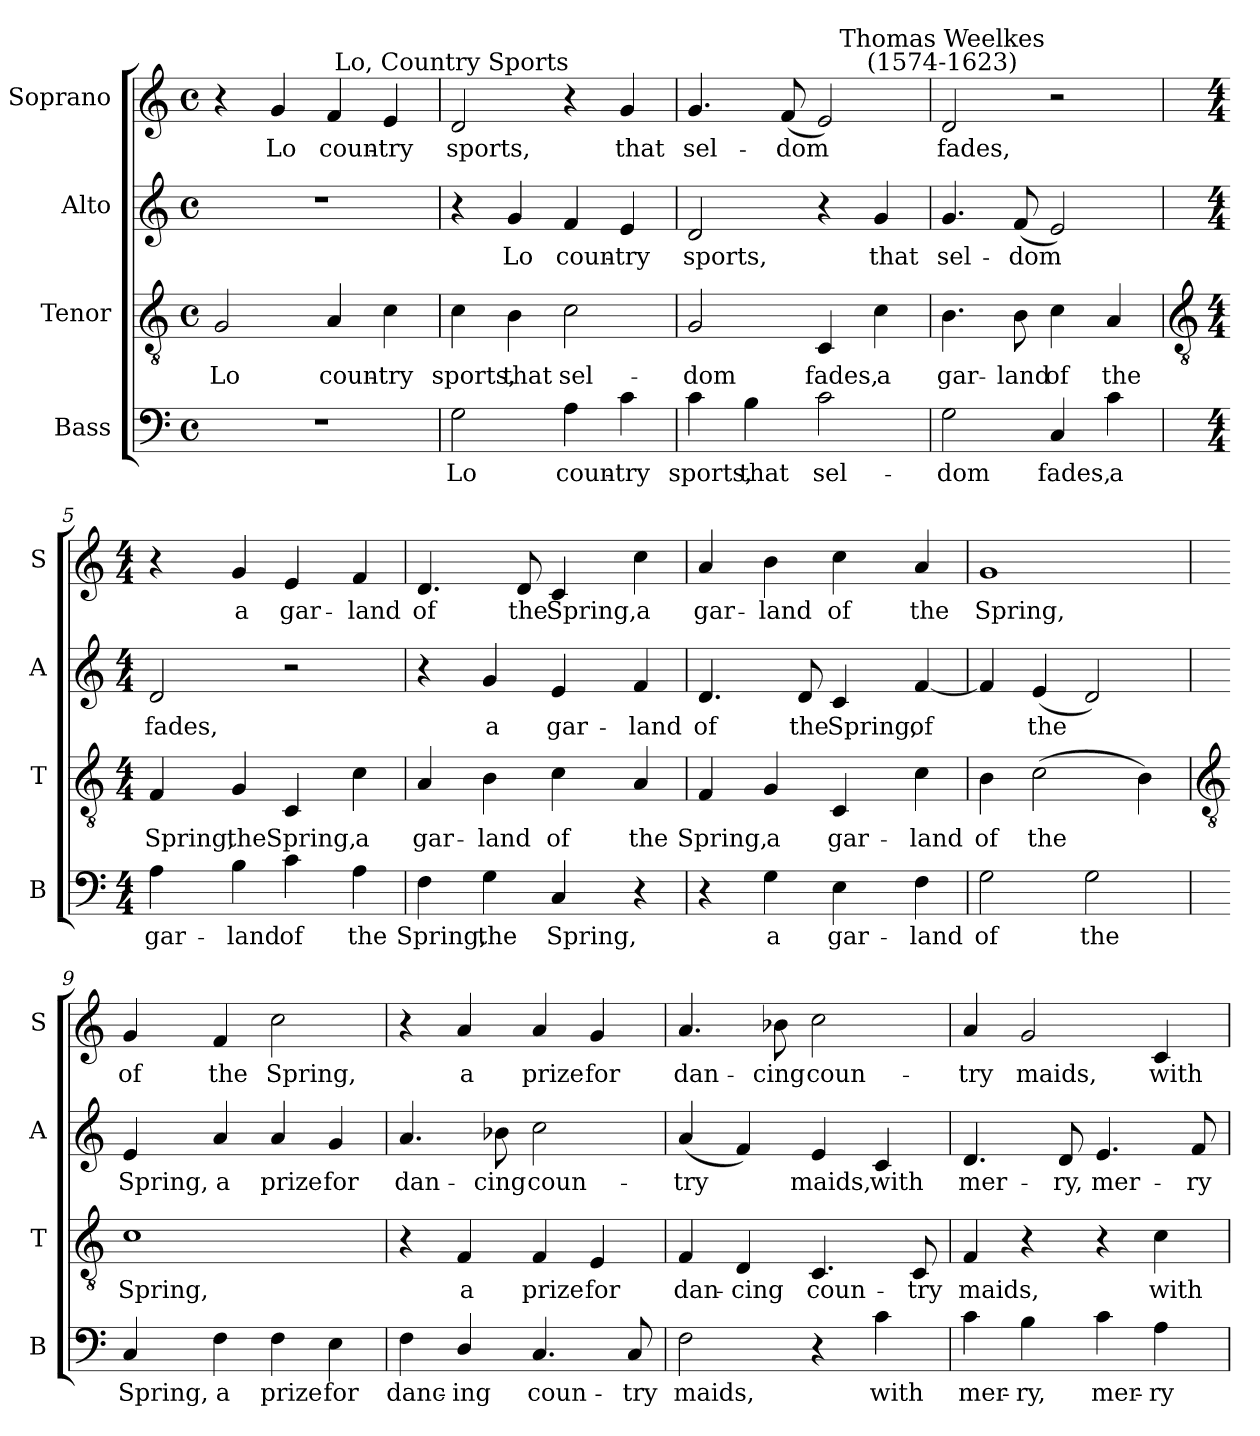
**kern	**text	**kern	**text	**kern	**text	**kern	**text
*part4	*part4	*part3	*part3	*part2	*part2	*part1	*part1
*staff4	*staff4	*staff3	*staff3	*staff2	*staff2	*staff1	*staff1
*I"Bass	*	*I"Tenor	*	*I"Alto	*	*I"Soprano	*
*I'B	*	*I'T	*	*I'A	*	*I'S	*
*clefF4	*	*clefGv2	*	*clefG2	*	*clefG2	*
*k[]	*	*k[]	*	*k[]	*	*k[]	*
*C:	*	*C:	*	*C:	*	*C:	*
*M4/4	*	*M4/4	*	*M4/4	*	*M4/4	*
*met(c)	*	*met(c)	*	*met(c)	*	*met(c)	*
=1	=1	=1	=1	=1	=1	=1	=1
!	!	!	!LO:LY:b	!	!	!	!
1r	.	2G	Lo	1r	.	4r	.
!	!	!	!	!	!	!	!LO:LY:b
.	.	.	.	.	.	4g	Lo
!	!	!	!LO:LY:b	!	!	!	!LO:LY:b
.	.	4A	coun-	.	.	4f	coun-
!	!	!	!LO:LY:b	!	!	!	!LO:LY:b
.	.	4c	-try	.	.	4e	-try
=2	=2	=2	=2	=2	=2	=2	=2
!	!	!	!	!	!	!LO:TX:a:cj:t=Lo, Country Sports	!
!	!LO:LY:b	!	!LO:LY:b	!	!	!	!LO:LY:b
2G	Lo	4c	sports,	4r	.	2d	sports,
!	!	!	!LO:LY:b	!	!LO:LY:b	!	!
.	.	4B	that	4g	Lo	.	.
!	!LO:LY:b	!	!LO:LY:b	!	!LO:LY:b	!	!
4A	coun-	2c	sel-	4f	coun-	4r	.
!	!LO:LY:b	!	!	!	!LO:LY:b	!	!LO:LY:b
4c	-try	.	.	4e	-try	4g	that
=3	=3	=3	=3	=3	=3	=3	=3
!	!LO:LY:b	!	!LO:LY:b	!	!LO:LY:b	!	!LO:LY:b
4c	sports,	2G	-dom	2d	sports,	4.g	sel-
!	!LO:LY:b	!	!	!	!	!	!
4B	that	.	.	.	.	.	.
!	!	!	!	!	!	!	!LO:LY:b
.	.	.	.	.	.	(<8fL	-dom
!	!LO:LY:b	!	!LO:LY:b	!	!	!	!
2c	sel-	4C	fades,	4r	.	2e)	.
!	!	!	!LO:LY:b	!	!LO:LY:b	!	!
.	.	4c	a	4g	that	.	.
=4	=4	=4	=4	=4	=4	=4	=4
!	!	!	!	!	!	!LO:TX:a:cj:t=Thomas Weelkes\n(1574-1623)	!
!	!LO:LY:b	!	!LO:LY:b	!	!LO:LY:b	!	!LO:LY:b
2G	-dom	4.B	gar-	4.g	sel-	2d	fades,
!	!	!	!LO:LY:b	!	!LO:LY:b	!	!
.	.	8B	-land	(<8fL	-dom	.	.
!	!LO:LY:b	!	!LO:LY:b	!	!	!	!
4C	fades,	4c	of	2e)	.	2r	.
!	!LO:LY:b	!	!LO:LY:b	!	!	!	!
4c	a	4A	the	.	.	.	.
!!LO:LB:g=z
=5	=5	=5	=5	=5	=5	=5	=5
*	*	*clefGv2	*	*	*	*	*
*M4/4	*	*M4/4	*	*M4/4	*	*M4/4	*
!	!LO:LY:b	!	!LO:LY:b	!	!LO:LY:b	!	!
4A	gar-	4F	Spring,	2d	fades,	4r	.
!	!LO:LY:b	!	!LO:LY:b	!	!	!	!LO:LY:b
4B	-land	4G	the	.	.	4g	a
!	!LO:LY:b	!	!LO:LY:b	!	!	!	!LO:LY:b
4c	of	4C	Spring,	2r	.	4e	gar-
!	!LO:LY:b	!	!LO:LY:b	!	!	!	!LO:LY:b
4A	the	4c	a	.	.	4f	-land
=6	=6	=6	=6	=6	=6	=6	=6
!	!LO:LY:b	!	!LO:LY:b	!	!	!	!LO:LY:b
4F	Spring,	4A	gar-	4r	.	4.d	of
!	!LO:LY:b	!	!LO:LY:b	!	!LO:LY:b	!	!
4G	the	4B	-land	4g	a	.	.
!	!	!	!	!	!	!	!LO:LY:b
.	.	.	.	.	.	8d	the
!	!LO:LY:b	!	!LO:LY:b	!	!LO:LY:b	!	!LO:LY:b
4C	Spring,	4c	of	4e	gar-	4c	Spring,
!	!	!	!LO:LY:b	!	!LO:LY:b	!	!LO:LY:b
4r	.	4A	the	4f	-land	4cc	a
=7	=7	=7	=7	=7	=7	=7	=7
!	!	!	!LO:LY:b	!	!LO:LY:b	!	!LO:LY:b
4r	.	4F	Spring,	4.d	of	4a	gar-
!	!LO:LY:b	!	!LO:LY:b	!	!	!	!LO:LY:b
4G	a	4G	a	.	.	4b	-land
!	!	!	!	!	!LO:LY:b	!	!
.	.	.	.	8d	the	.	.
!	!LO:LY:b	!	!LO:LY:b	!	!LO:LY:b	!	!LO:LY:b
4E	gar-	4C	gar-	4c	Spring,	4cc	of
!	!LO:LY:b	!	!LO:LY:b	!	!LO:LY:b	!	!LO:LY:b
4F	-land	4c	-land	[4f	of	4a	the
=8	=8	=8	=8	=8	=8	=8	=8
!	!LO:LY:b	!	!LO:LY:b	!	!	!	!LO:LY:b
2G	of	4B	of	4f]	.	1g	Spring,
!	!	!	!LO:LY:b	!	!LO:LY:b	!	!
.	.	(>2c	the	(<4e	the	.	.
!	!LO:LY:b	!	!	!	!	!	!
2G	the	.	.	2d)	.	.	.
.	.	4B)	.	.	.	.	.
!!LO:LB:g=z
=9	=9	=9	=9	=9	=9	=9	=9
*	*	*clefGv2	*	*	*	*	*
!	!LO:LY:b	!	!LO:LY:b	!	!LO:LY:b	!	!LO:LY:b
4C	Spring,	1c	Spring,	4e	Spring,	4g	of
!	!LO:LY:b	!	!	!	!LO:LY:b	!	!LO:LY:b
4F	a	.	.	4a	a	4f	the
!	!LO:LY:b	!	!	!	!LO:LY:b	!	!LO:LY:b
4F	prize	.	.	4a	prize	2cc	Spring,
!	!LO:LY:b	!	!	!	!LO:LY:b	!	!
4E	for	.	.	4g	for	.	.
=10	=10	=10	=10	=10	=10	=10	=10
!	!LO:LY:b	!	!	!	!LO:LY:b	!	!
4F	danc-	4r	.	4.a	dan-	4r	.
!	!LO:LY:b	!	!LO:LY:b	!	!	!	!LO:LY:b
4D/	-ing	4F	a	.	.	4a	a
!	!	!	!	!	!LO:LY:b	!	!
.	.	.	.	8b-X	-cing	.	.
!	!LO:LY:b	!	!LO:LY:b	!	!LO:LY:b	!	!LO:LY:b
4.C	coun-	4F	prize	2cc	coun-	4a	prize
!	!	!	!LO:LY:b	!	!	!	!LO:LY:b
.	.	4E	for	.	.	4g	for
!	!LO:LY:b	!	!	!	!	!	!
8C	-try	.	.	.	.	.	.
=11	=11	=11	=11	=11	=11	=11	=11
!	!LO:LY:b	!	!LO:LY:b	!	!LO:LY:b	!	!LO:LY:b
2F	maids,	4F	dan-	(<4a	-try	4.a	dan-
!	!	!	!LO:LY:b	!	!	!	!
.	.	4D	-cing	4f)	.	.	.
!	!	!	!	!	!	!	!LO:LY:b
.	.	.	.	.	.	8b-X	-cing
!	!	!	!LO:LY:b	!	!LO:LY:b	!	!LO:LY:b
4r	.	4.C	coun-	4e	maids,	2cc	coun-
!	!LO:LY:b	!	!	!	!LO:LY:b	!	!
4c	with	.	.	4c	with	.	.
!	!	!	!LO:LY:b	!	!	!	!
.	.	8C	-try	.	.	.	.
=12	=12	=12	=12	=12	=12	=12	=12
!	!LO:LY:b	!	!LO:LY:b	!	!LO:LY:b	!	!LO:LY:b
4c	mer-	4F	maids,	4.d	mer-	4a	-try
!	!LO:LY:b	!	!	!	!	!	!LO:LY:b
4B	-ry,	4r	.	.	.	2g	maids,
!	!	!	!	!	!LO:LY:b	!	!
.	.	.	.	8d	-ry,	.	.
!	!LO:LY:b	!	!	!	!LO:LY:b	!	!
4c	mer-	4r	.	4.e	mer-	.	.
!	!LO:LY:b	!	!LO:LY:b	!	!	!	!LO:LY:b
4A	-ry	4c	with	.	.	4c	with
!	!	!	!	!	!LO:LY:b	!	!
.	.	.	.	8f	-ry	.	.
=	=	=	=	=	=	=	=
*-	*-	*-	*-	*-	*-	*-	*-
